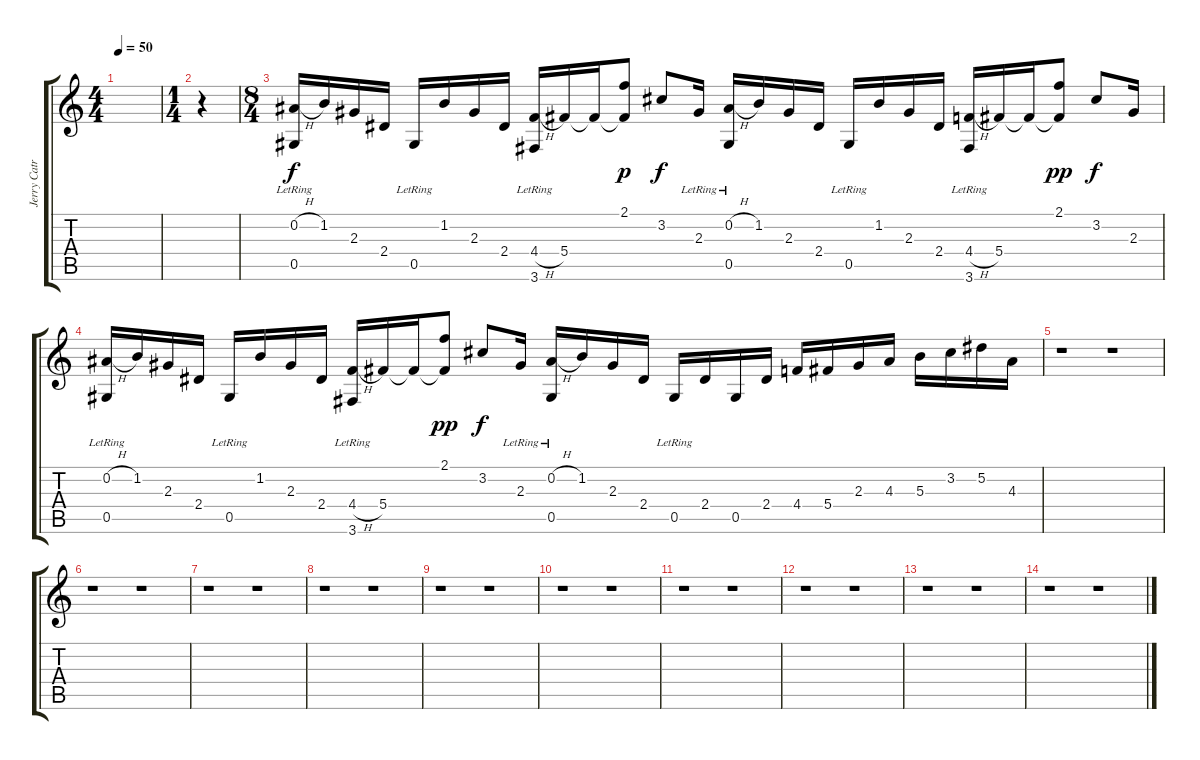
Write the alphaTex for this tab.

\track ("Jerry Catrell Ac." "Jerry Catr") {instrument acousticguitarnylon}
\staff {score tabs}
\tuning (Eb4 Bb3 Gb3 Db3 Ab2 Eb2) {hide}
\ts (4 4)
\tempo 50
\clef g2
\ks c
|
\ts (1 4)
r.4 |
\ts (8 4)
(0.2{h} 0.5{lr}).16 1.2.16 2.3.16 2.4.16 0.5{lr}.16 1.2.16 2.3.16 2.4.16 (4.4{h} 3.6{lr}).16 5.4.16 5.4{t}.16 (2.1 5.4{t}).8{dy p} 3.2.8{dy f} 2.3{lr}.16 (0.2{h} 0.5{lr}).16 1.2.16 2.3.16 2.4.16 0.5{lr}.16 1.2.16 2.3.16 2.4.16 (4.4{h} 3.6{lr}).16 5.4.16 5.4{t}.16 (2.1 5.4{t}).8{dy pp} 3.2.8{dy f} 2.3.16 |
(0.2{h} 0.5{lr}).16 1.2.16 2.3.16 2.4.16 0.5{lr}.16 1.2.16 2.3.16 2.4.16 (4.4{h} 3.6{lr}).16 5.4.16 5.4{t}.16 (2.1 5.4{t}).8{dy pp} 3.2.8{dy f} 2.3{lr}.16 (0.2{h} 0.5{lr}).16 1.2.16 2.3.16 2.4.16 0.5{lr}.16 2.4.16 0.5.16 2.4.16 4.4.16 5.4.16 2.3.16 4.3.16 5.3.16 3.2.16 5.2.16 4.3.16 |
r.1 r.1 |
r.1 r.1 |
r.1 r.1 |
r.1 r.1 |
r.1 r.1 |
r.1 r.1 |
r.1 r.1 |
r.1 r.1 |
r.1 r.1 |
r.1 r.1
